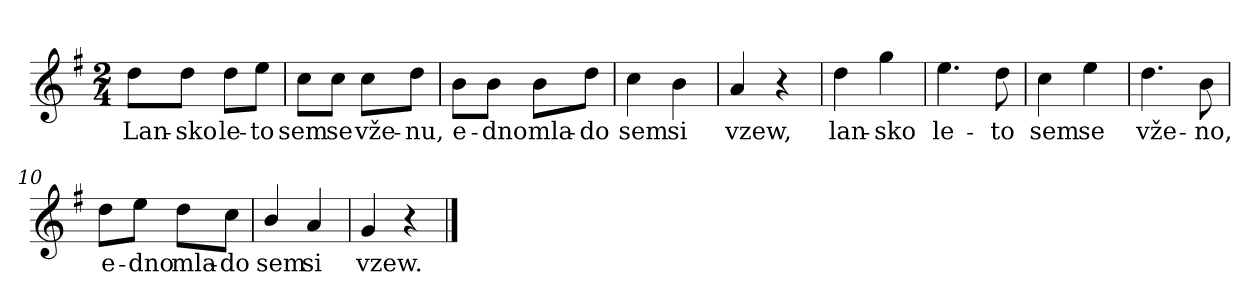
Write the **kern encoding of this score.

**kern	**text
*part1	*part1
*staff1	*staff1
*clefG2	*
*k[f#]	*
*G:	*
*M2/4	*
*MM84	*
=1	=1
!	!LO:LY:b
8dd\L	Lan-
!	!LO:LY:b
8dd\J	-sko
!	!LO:LY:b
8dd\L	le-
!	!LO:LY:b
8ee\J	-to
=2	=2
!	!LO:LY:b
8cc\L	sem
!	!LO:LY:b
8cc\J	se
!	!LO:LY:b
8cc\L	vže-
!	!LO:LY:b
8dd\J	-nu,
=3	=3
!	!LO:LY:b
8b\L	e-
!	!LO:LY:b
8b\J	-dno
!	!LO:LY:b
8b\L	mla-
!	!LO:LY:b
8dd\J	-do
=4	=4
!	!LO:LY:b
4cc\	sem
!	!LO:LY:b
4b\	si
=5	=5
!	!LO:LY:b
4a/	vzew,
4r	.
!!LO:LB:g=z
=6	=6
!	!LO:LY:b
4dd\	lan-
!	!LO:LY:b
4gg\	-sko
=7	=7
!	!LO:LY:b
4.ee\	le-
!	!LO:LY:b
8dd\	-to
=8	=8
!	!LO:LY:b
4cc\	sem
!	!LO:LY:b
4ee\	se
=9	=9
!	!LO:LY:b
4.dd\	vže-
!	!LO:LY:b
8b\	-no,
=10	=10
!	!LO:LY:b
8dd\L	e-
!	!LO:LY:b
8ee\J	-dno
!	!LO:LY:b
8dd\L	mla-
!	!LO:LY:b
8cc\J	-do
=11	=11
!	!LO:LY:b
4b/	sem
!	!LO:LY:b
4a/	si
=12	=12
!	!LO:LY:b
4g/	vzew.
4r	.
==	==
*-	*-
